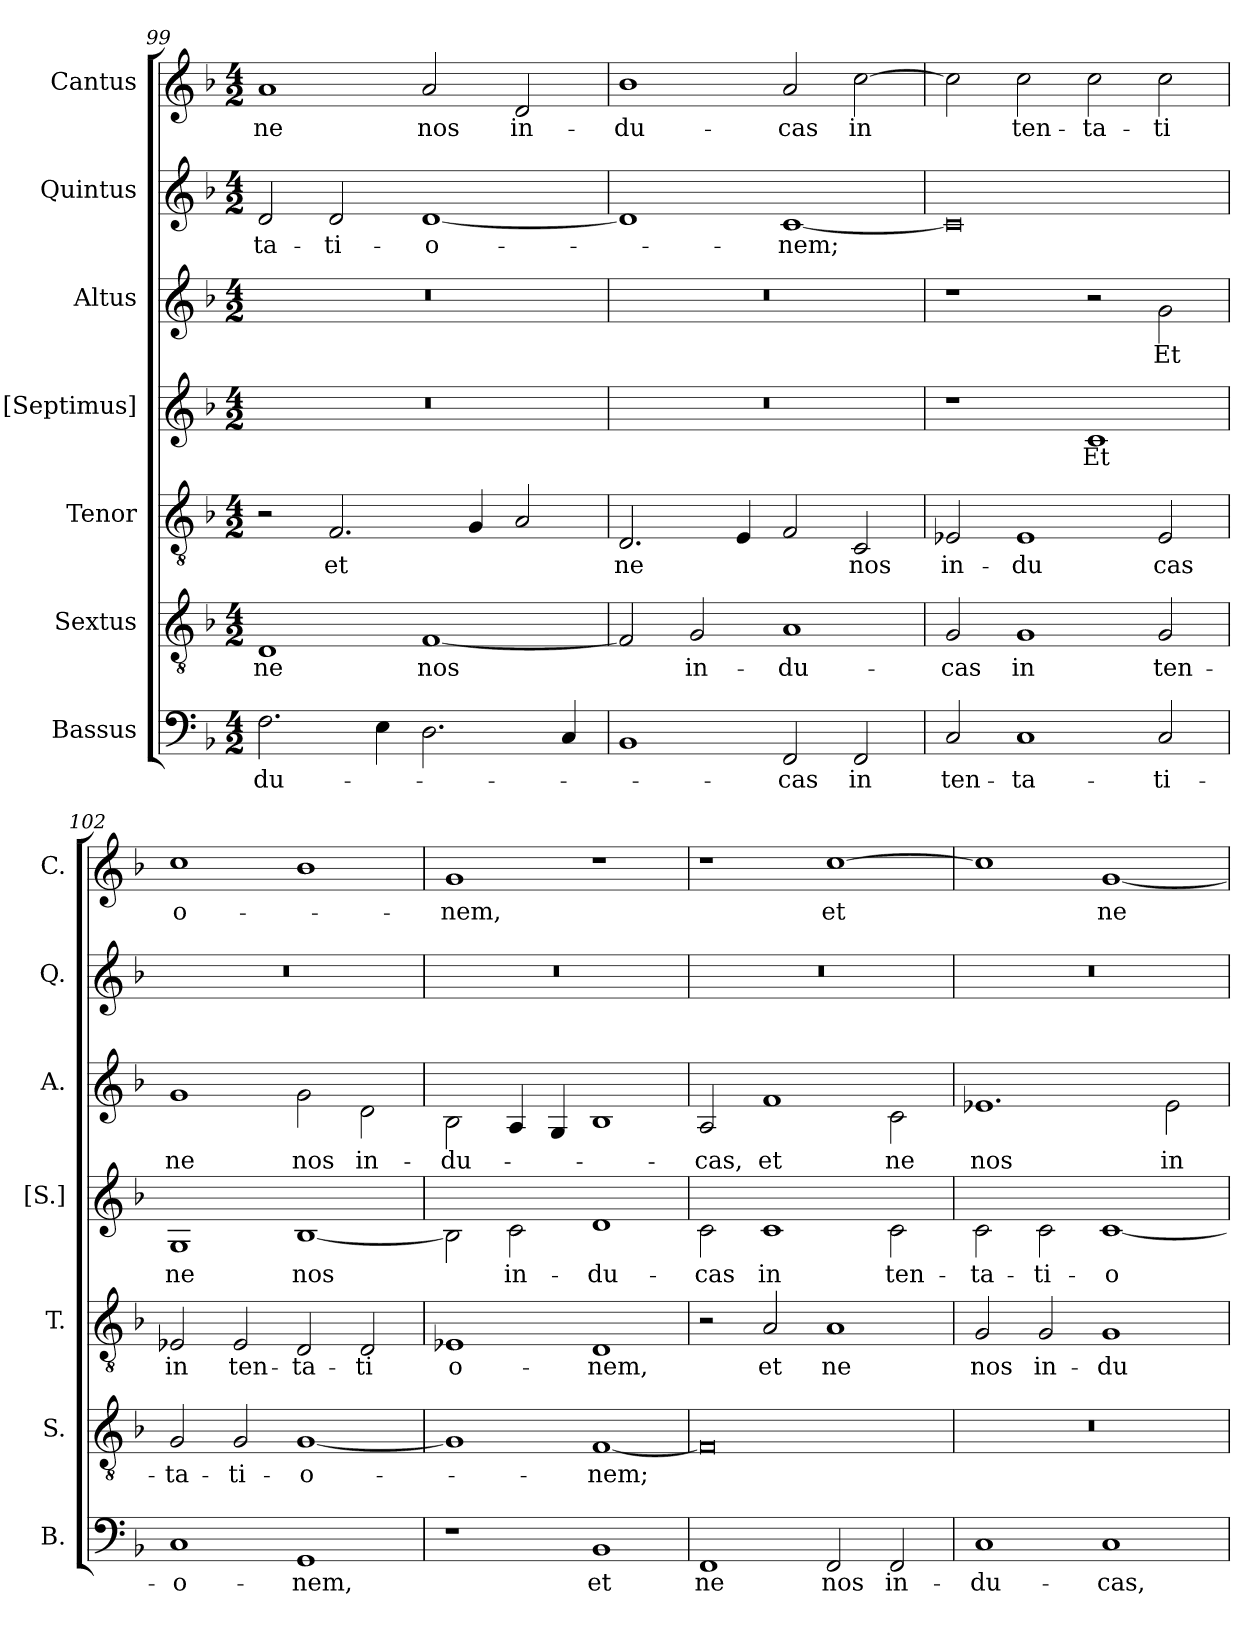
**kern	**text	**kern	**text	**kern	**text	**kern	**text	**kern	**text	**kern	**text	**kern	**text
*part7	*part7	*part6	*part6	*part5	*part5	*part4	*part4	*part3	*part3	*part2	*part2	*part1	*part1
*staff7	*staff7	*staff6	*staff6	*staff5	*staff5	*staff4	*staff4	*staff3	*staff3	*staff2	*staff2	*staff1	*staff1
*I"Bassus	*	*I"Sextus	*	*I"Tenor	*	*I"[Septimus]	*	*I"Altus	*	*I"Quintus	*	*I"Cantus	*
*I'B.	*	*I'S.	*	*I'T.	*	*I'[S.]	*	*I'A.	*	*I'Q.	*	*I'C.	*
!!LO:LB:g=z
*clefF4	*	*clefGv2	*	*clefGv2	*	*clefG2	*	*clefG2	*	*clefG2	*	*clefG2	*
*k[b-]	*	*k[b-]	*	*k[b-]	*	*k[b-]	*	*k[b-]	*	*k[b-]	*	*k[b-]	*
*M4/2	*	*M4/2	*	*M4/2	*	*M4/2	*	*M4/2	*	*M4/2	*	*M4/2	*
=99	=99	=99	=99	=99	=99	=99	=99	=99	=99	=99	=99	=99	=99
2.F\	-du-	1D	ne	2r	.	0r	.	0r	.	2d/	-ta-	1a	ne
.	.	.	.	2.F/	et	.	.	.	.	2d/	-ti-	.	.
4E\	.	.	.	.	.	.	.	.	.	.	.	.	.
2.D\	.	[1F	nos	.	.	.	.	.	.	[1d	-o-	2a/	nos
.	.	.	.	4G/	.	.	.	.	.	.	.	.	.
.	.	.	.	2A/	.	.	.	.	.	.	.	2d/	in-
4C/	.	.	.	.	.	.	.	.	.	.	.	.	.
=100	=100	=100	=100	=100	=100	=100	=100	=100	=100	=100	=100	=100	=100
1BB-	.	2F/]	.	2.D/	ne	0r	.	0r	.	1d]	.	1b-	-du-
.	.	2G/	in-	.	.	.	.	.	.	.	.	.	.
.	.	.	.	4E/	.	.	.	.	.	.	.	.	.
2FF/	-cas	1A	-du-	2F/	.	.	.	.	.	[1c	-nem;	2a/	-cas
2FF/	in	.	.	2C/	nos	.	.	.	.	.	.	[2cc\	in
=101	=101	=101	=101	=101	=101	=101	=101	=101	=101	=101	=101	=101	=101
2C/	ten-	2G/	-cas	2E-X/	in-	1r	.	1r	.	0c]	.	2cc\]	.
1C	-ta-	1G	in	1E-	-du	.	.	.	.	.	.	2cc\	ten-
.	.	.	.	.	.	1c	Et	2r	.	.	.	2cc\	-ta-
2C/	-ti-	2G/	ten-	2E-/	cas	.	.	2g\	Et	.	.	2cc\	-ti
=102	=102	=102	=102	=102	=102	=102	=102	=102	=102	=102	=102	=102	=102
1C	-o-	2G/	-ta-	2E-i/	in	1G	ne	1g	ne	0r	.	1cc	o-
.	.	2G/	-ti-	2E-/	ten-	.	.	.	.	.	.	.	.
1GG	-nem,	[1G	-o-	2D/	-ta-	[1B-	nos	2g\	nos	.	.	1b-	.
.	.	.	.	2D/	-ti	.	.	2d\	in-	.	.	.	.
=103	=103	=103	=103	=103	=103	=103	=103	=103	=103	=103	=103	=103	=103
1r	.	1G]	.	1E-X	o-	2B-\]	.	2B-\	-du-	0r	.	1g	-nem,
.	.	.	.	.	.	2c\	in-	4A/	.	.	.	.	.
.	.	.	.	.	.	.	.	4G/	.	.	.	.	.
1BB-	et	[1F	-nem;	1D	-nem,	1d	-du-	1B-	.	.	.	1r	.
=104	=104	=104	=104	=104	=104	=104	=104	=104	=104	=104	=104	=104	=104
1FF	ne	0F]	.	2r	.	2c\	-cas	2A/	-cas,	0r	.	1r	.
.	.	.	.	2A/	et	1c	in	1f	et	.	.	.	.
2FF/	nos	.	.	1A	ne	.	.	.	.	.	.	[1cc	et
2FF/	in-	.	.	.	.	2c\	ten-	2c\	ne	.	.	.	.
!!LO:PB:g=z
=105	=105	=105	=105	=105	=105	=105	=105	=105	=105	=105	=105	=105	=105
1C	-du-	0r	.	2G/	nos	2c\	-ta-	1.e-X	nos	0r	.	1cc]	.
.	.	.	.	2G/	in-	2c\	-ti-	.	.	.	.	.	.
1C	-cas,	.	.	1G	-du	[1c	-o	.	.	.	.	[1g	ne
.	.	.	.	.	.	.	.	2e-\	in-	.	.	.	.
=	=	=	=	=	=	=	=	=	=	=	=	=	=
*-	*-	*-	*-	*-	*-	*-	*-	*-	*-	*-	*-	*-	*-
